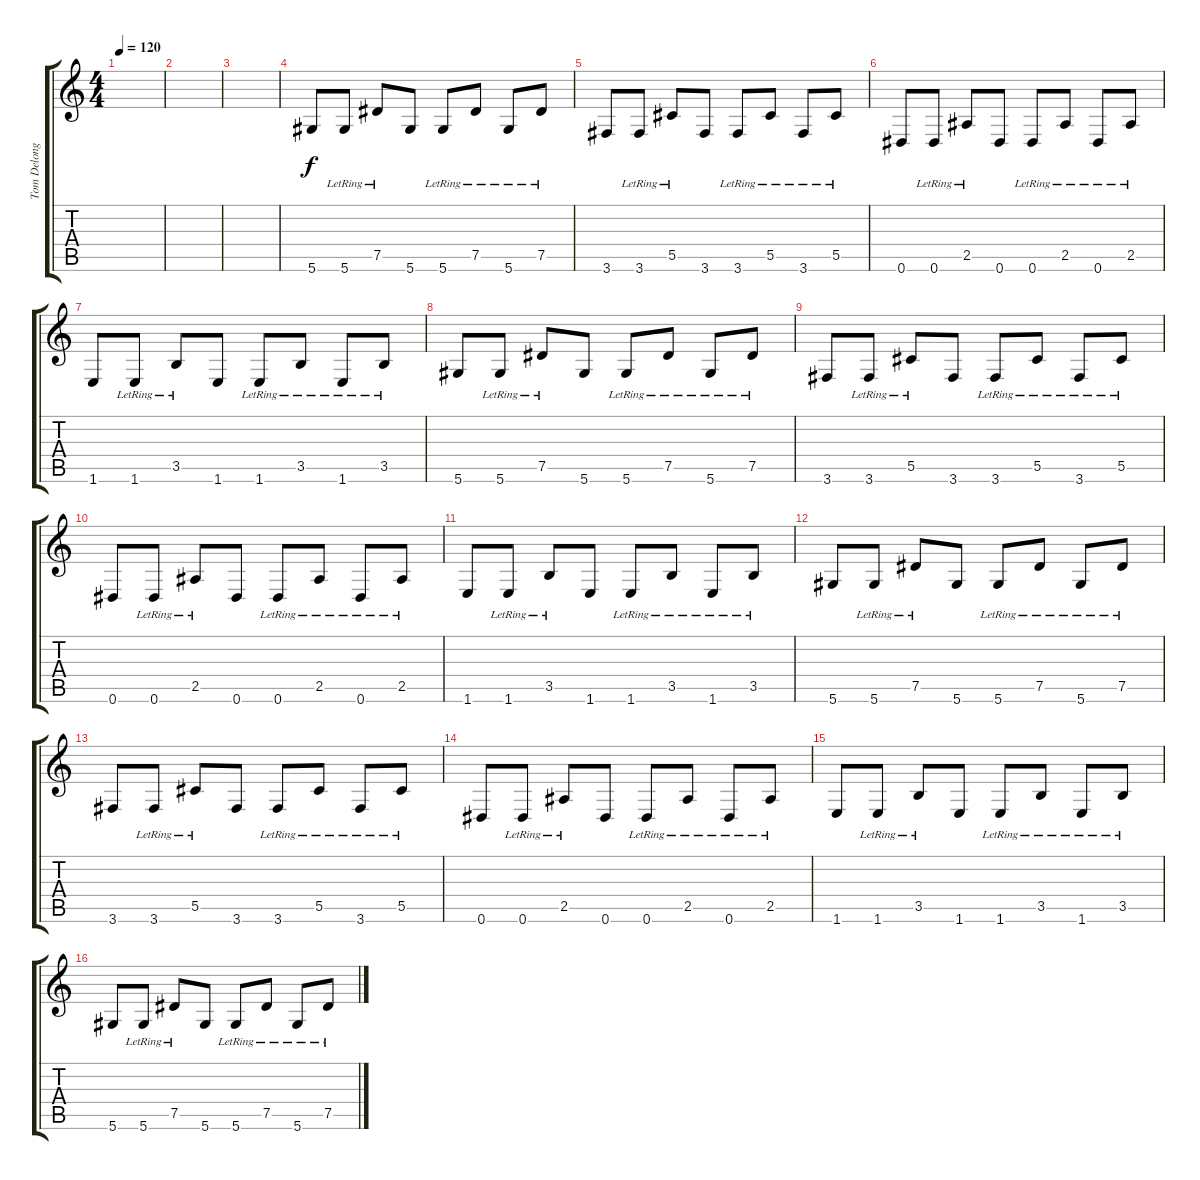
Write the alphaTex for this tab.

\track ("Tom Delonge" "Tom Delong") {instrument distortionguitar}
\staff {score tabs}
\tuning (Eb4 Bb3 Gb3 Db3 Ab2 Eb2) {hide}
\ts (4 4)
\tempo 120
\clef g2
\ks c
|
|
|
5.6.8{volume 14 instrument electricguitarclean} 5.6{lr}.8 7.5{lr}.8 5.6.8 5.6{lr}.8 7.5{lr}.8 5.6{lr}.8 7.5{lr}.8 |
3.6.8 3.6{lr}.8 5.5{lr}.8 3.6.8 3.6{lr}.8 5.5{lr}.8 3.6{lr}.8 5.5{lr}.8 |
0.6.8 0.6{lr}.8 2.5{lr}.8 0.6.8 0.6{lr}.8 2.5{lr}.8 0.6{lr}.8 2.5{lr}.8 |
1.6.8 1.6{lr}.8 3.5{lr}.8 1.6.8 1.6{lr}.8 3.5{lr}.8 1.6{lr}.8 3.5{lr}.8 |
5.6.8{volume 14 instrument electricguitarclean} 5.6{lr}.8 7.5{lr}.8 5.6.8 5.6{lr}.8 7.5{lr}.8 5.6{lr}.8 7.5{lr}.8 |
3.6.8 3.6{lr}.8 5.5{lr}.8 3.6.8 3.6{lr}.8 5.5{lr}.8 3.6{lr}.8 5.5{lr}.8 |
0.6.8 0.6{lr}.8 2.5{lr}.8 0.6.8 0.6{lr}.8 2.5{lr}.8 0.6{lr}.8 2.5{lr}.8 |
1.6.8 1.6{lr}.8 3.5{lr}.8 1.6.8 1.6{lr}.8 3.5{lr}.8 1.6{lr}.8 3.5{lr}.8 |
5.6.8{volume 14 instrument electricguitarclean} 5.6{lr}.8 7.5{lr}.8 5.6.8 5.6{lr}.8 7.5{lr}.8 5.6{lr}.8 7.5{lr}.8 |
3.6.8 3.6{lr}.8 5.5{lr}.8 3.6.8 3.6{lr}.8 5.5{lr}.8 3.6{lr}.8 5.5{lr}.8 |
0.6.8 0.6{lr}.8 2.5{lr}.8 0.6.8 0.6{lr}.8 2.5{lr}.8 0.6{lr}.8 2.5{lr}.8 |
1.6.8 1.6{lr}.8 3.5{lr}.8 1.6.8 1.6{lr}.8 3.5{lr}.8 1.6{lr}.8 3.5{lr}.8 |
5.6.8{volume 14 instrument electricguitarclean} 5.6{lr}.8 7.5{lr}.8 5.6.8 5.6{lr}.8 7.5{lr}.8 5.6{lr}.8 7.5{lr}.8
